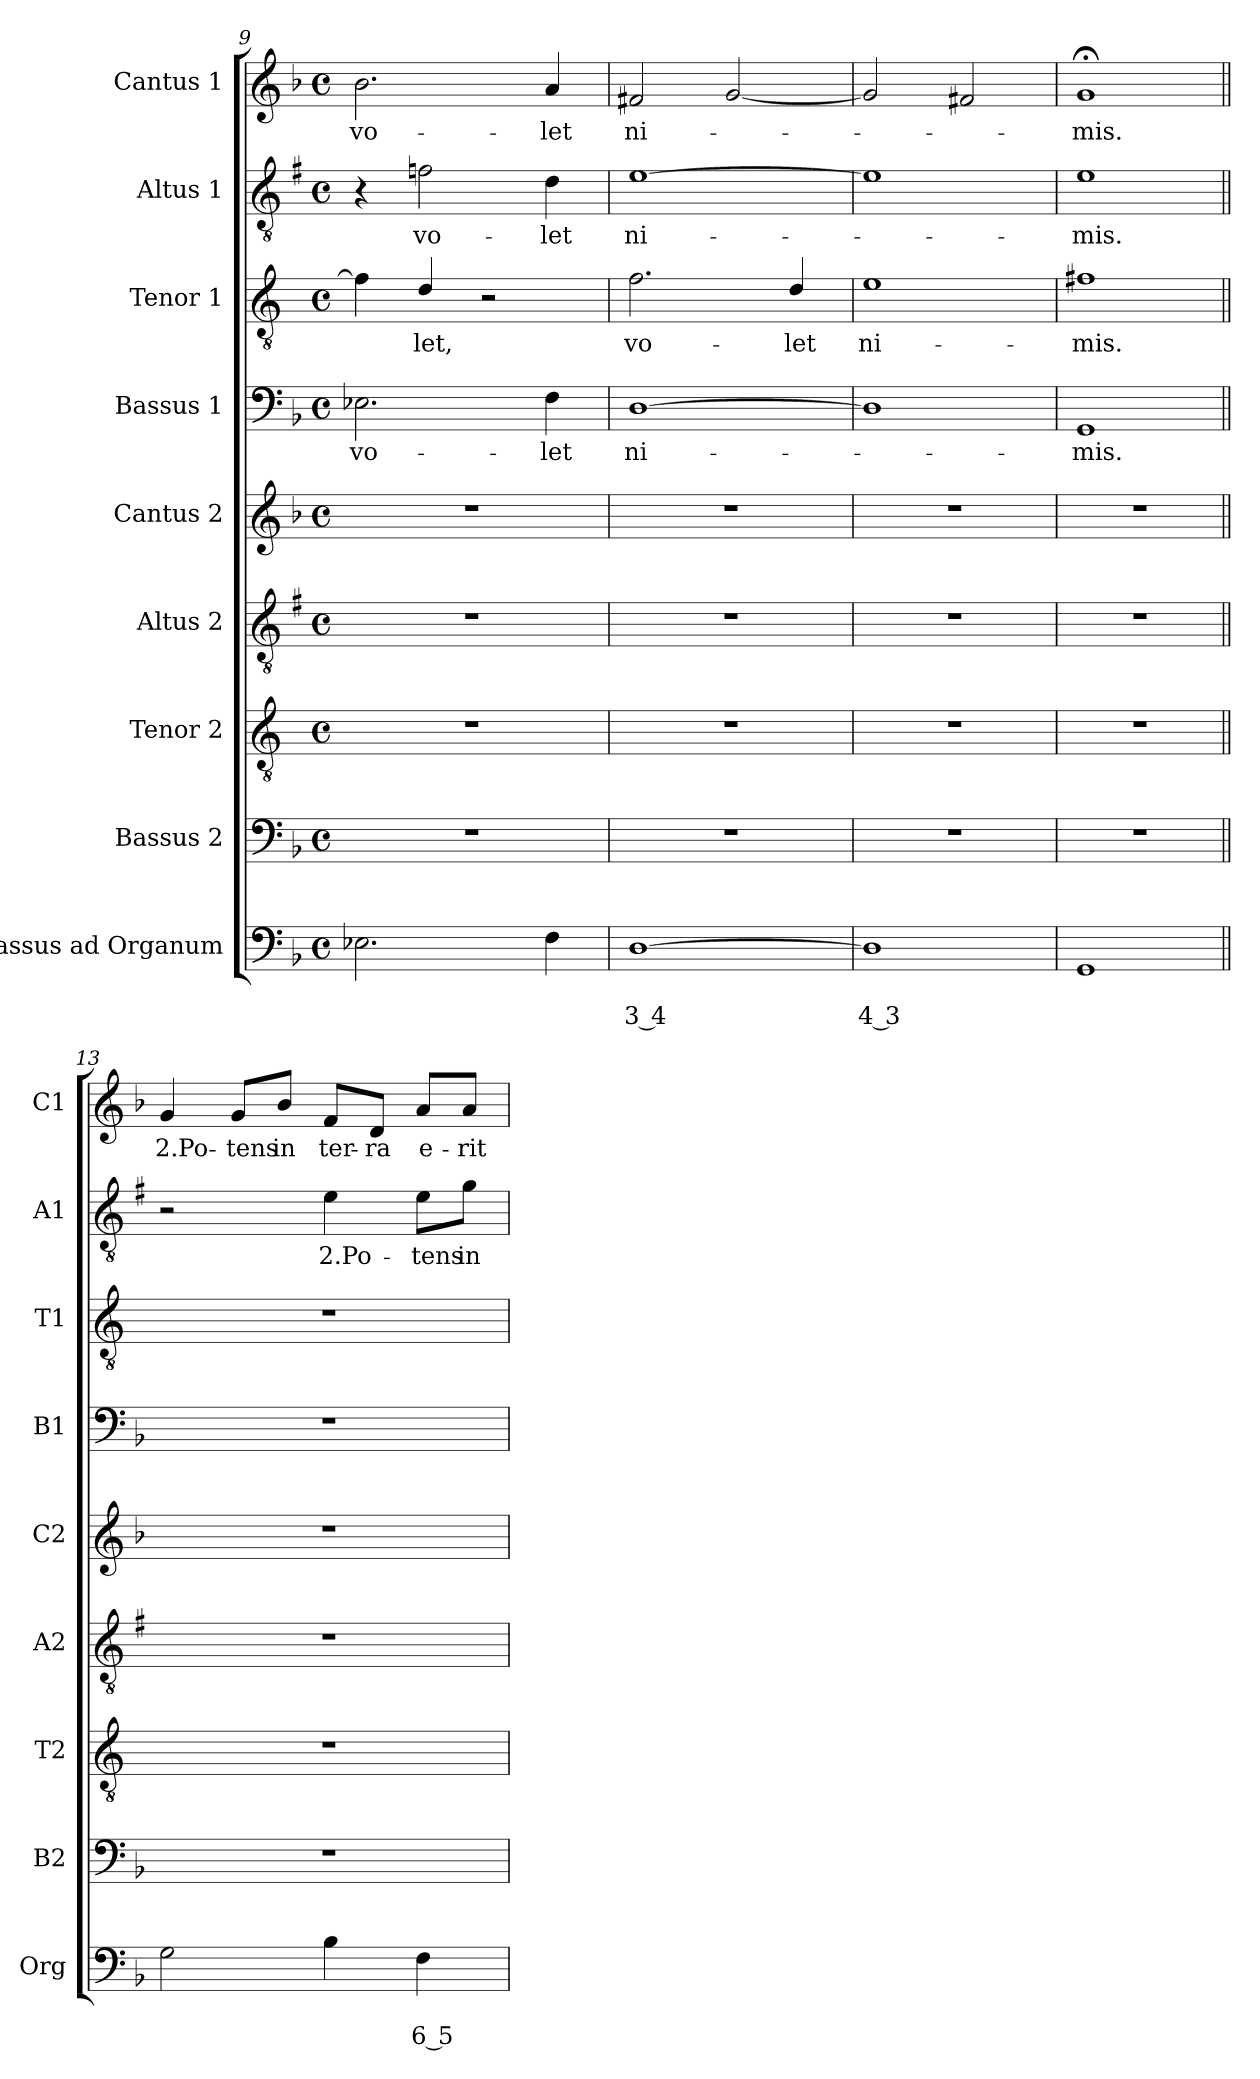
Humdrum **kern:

**kern	**text	**text	**kern	**kern	**kern	**kern	**kern	**text	**kern	**text	**kern	**text	**kern	**text
*part9	*part9	*part9	*part8	*part7	*part6	*part5	*part4	*part4	*part3	*part3	*part2	*part2	*part1	*part1
*staff9	*staff9	*staff9	*staff8	*staff7	*staff6	*staff5	*staff4	*staff4	*staff3	*staff3	*staff2	*staff2	*staff1	*staff1
*I"Bassus ad Organum	*	*	*I"Bassus 2	*I"Tenor 2	*I"Altus 2	*I"Cantus 2	*I"Bassus 1	*	*I"Tenor 1	*	*I"Altus 1	*	*I"Cantus 1	*
*I'Org	*	*	*I'B2	*I'T2	*I'A2	*I'C2	*I'B1	*	*I'T1	*	*I'A1	*	*I'C1	*
*clefF4	*	*	*clefF4	*clefGv2	*clefGv2	*clefG2	*clefF4	*	*clefGv2	*	*clefGv2	*	*clefG2	*
*	*	*	*	*ITrd4c7	*ITrd1c2	*	*	*	*ITrd4c7	*	*ITrd1c2	*	*	*
*k[b-]	*	*	*k[b-]	*k[b-]	*k[b-]	*k[b-]	*k[b-]	*	*k[b-]	*	*k[b-]	*	*k[b-]	*
*F:	*	*	*F:	*F:	*F:	*F:	*F:	*	*F:	*	*F:	*	*F:	*
*M4/4	*	*	*M4/4	*M4/4	*M4/4	*M4/4	*M4/4	*	*M4/4	*	*M4/4	*	*M4/4	*
*met(c)	*	*	*met(c)	*met(c)	*met(c)	*met(c)	*met(c)	*	*met(c)	*	*met(c)	*	*met(c)	*
=9	=9	=9	=9	=9	=9	=9	=9	=9	=9	=9	=9	=9	=9	=9
!	!	!	!	!	!	!	!	!LO:LY:b	!	!	!	!	!	!LO:LY:b
2.E-X\	.	.	1r	1r	1r	1r	2.E-X\	vo-	4B-\]	.	4r	.	2.b-\	vo-
!	!	!	!	!	!	!	!	!	!	!LO:LY:b	!	!LO:LY:b	!	!
.	.	.	.	.	.	.	.	.	4G/	-let,	2e-X\	vo-	.	.
.	.	.	.	.	.	.	.	.	2r	.	.	.	.	.
!	!	!	!	!	!	!	!	!LO:LY:b	!	!	!	!LO:LY:b	!	!LO:LY:b
4F\	.	.	.	.	.	.	4F\	-let	.	.	4c\	-let	4a/	-let
!!LO:LB:g=z
=10	=10	=10	=10	=10	=10	=10	=10	=10	=10	=10	=10	=10	=10	=10
!	!	!LO:LY:b	!	!	!	!	!	!LO:LY:b	!	!LO:LY:b	!	!LO:LY:b	!	!LO:LY:b
[1D	.	3 4	1r	1r	1r	1r	[1D	ni-	2.B-\	vo-	[1d	ni-	2f#X/	ni-
.	.	.	.	.	.	.	.	.	.	.	.	.	[2g/	.
!	!	!	!	!	!	!	!	!	!	!LO:LY:b	!	!	!	!
.	.	.	.	.	.	.	.	.	4G/	-let	.	.	.	.
=11	=11	=11	=11	=11	=11	=11	=11	=11	=11	=11	=11	=11	=11	=11
!	!	!LO:LY:b	!	!	!	!	!	!	!	!LO:LY:b	!	!	!	!
1D]	.	4 3	1r	1r	1r	1r	1D]	.	1A	ni-	1d]	.	2g/]	.
.	.	.	.	.	.	.	.	.	.	.	.	.	2f#X/	.
=12	=12	=12	=12	=12	=12	=12	=12	=12	=12	=12	=12	=12	=12	=12
!	!	!	!	!	!	!	!	!LO:LY:b	!	!LO:LY:b	!	!LO:LY:b	!	!LO:LY:b
1GG	.	.	1r	1r	1r	1r	1GG	-mis.	1Bn	-mis.	1d	-mis.	1g;<	-mis.
=13||	=13||	=13||	=13||	=13||	=13||	=13||	=13||	=13||	=13||	=13||	=13||	=13||	=13||	=13||
!	!	!	!	!	!	!	!	!	!	!	!	!	!	!LO:LY:b
2G\	.	.	1r	1r	1r	1r	1r	.	1r	.	2r	.	4g/	2.Po-
!	!	!	!	!	!	!	!	!	!	!	!	!	!	!LO:LY:b
.	.	.	.	.	.	.	.	.	.	.	.	.	8g/L	-tens
!	!	!	!	!	!	!	!	!	!	!	!	!	!	!LO:LY:b
.	.	.	.	.	.	.	.	.	.	.	.	.	8b-/J	in
!	!	!	!	!	!	!	!	!	!	!	!	!LO:LY:b	!	!LO:LY:b
4B-\	.	.	.	.	.	.	.	.	.	.	4d\	2.Po-	8f/L	ter-
!	!	!	!	!	!	!	!	!	!	!	!	!	!	!LO:LY:b
.	.	.	.	.	.	.	.	.	.	.	.	.	8d/J	-ra
!	!	!LO:LY:b	!	!	!	!	!	!	!	!	!	!LO:LY:b	!	!LO:LY:b
4F\	.	6 5	.	.	.	.	.	.	.	.	8d\L	-tens	8a/L	e-
!	!	!	!	!	!	!	!	!	!	!	!	!LO:LY:b	!	!LO:LY:b
.	.	.	.	.	.	.	.	.	.	.	8f\J	in	8a/J	-rit
=	=	=	=	=	=	=	=	=	=	=	=	=	=	=
*-	*-	*-	*-	*-	*-	*-	*-	*-	*-	*-	*-	*-	*-	*-
